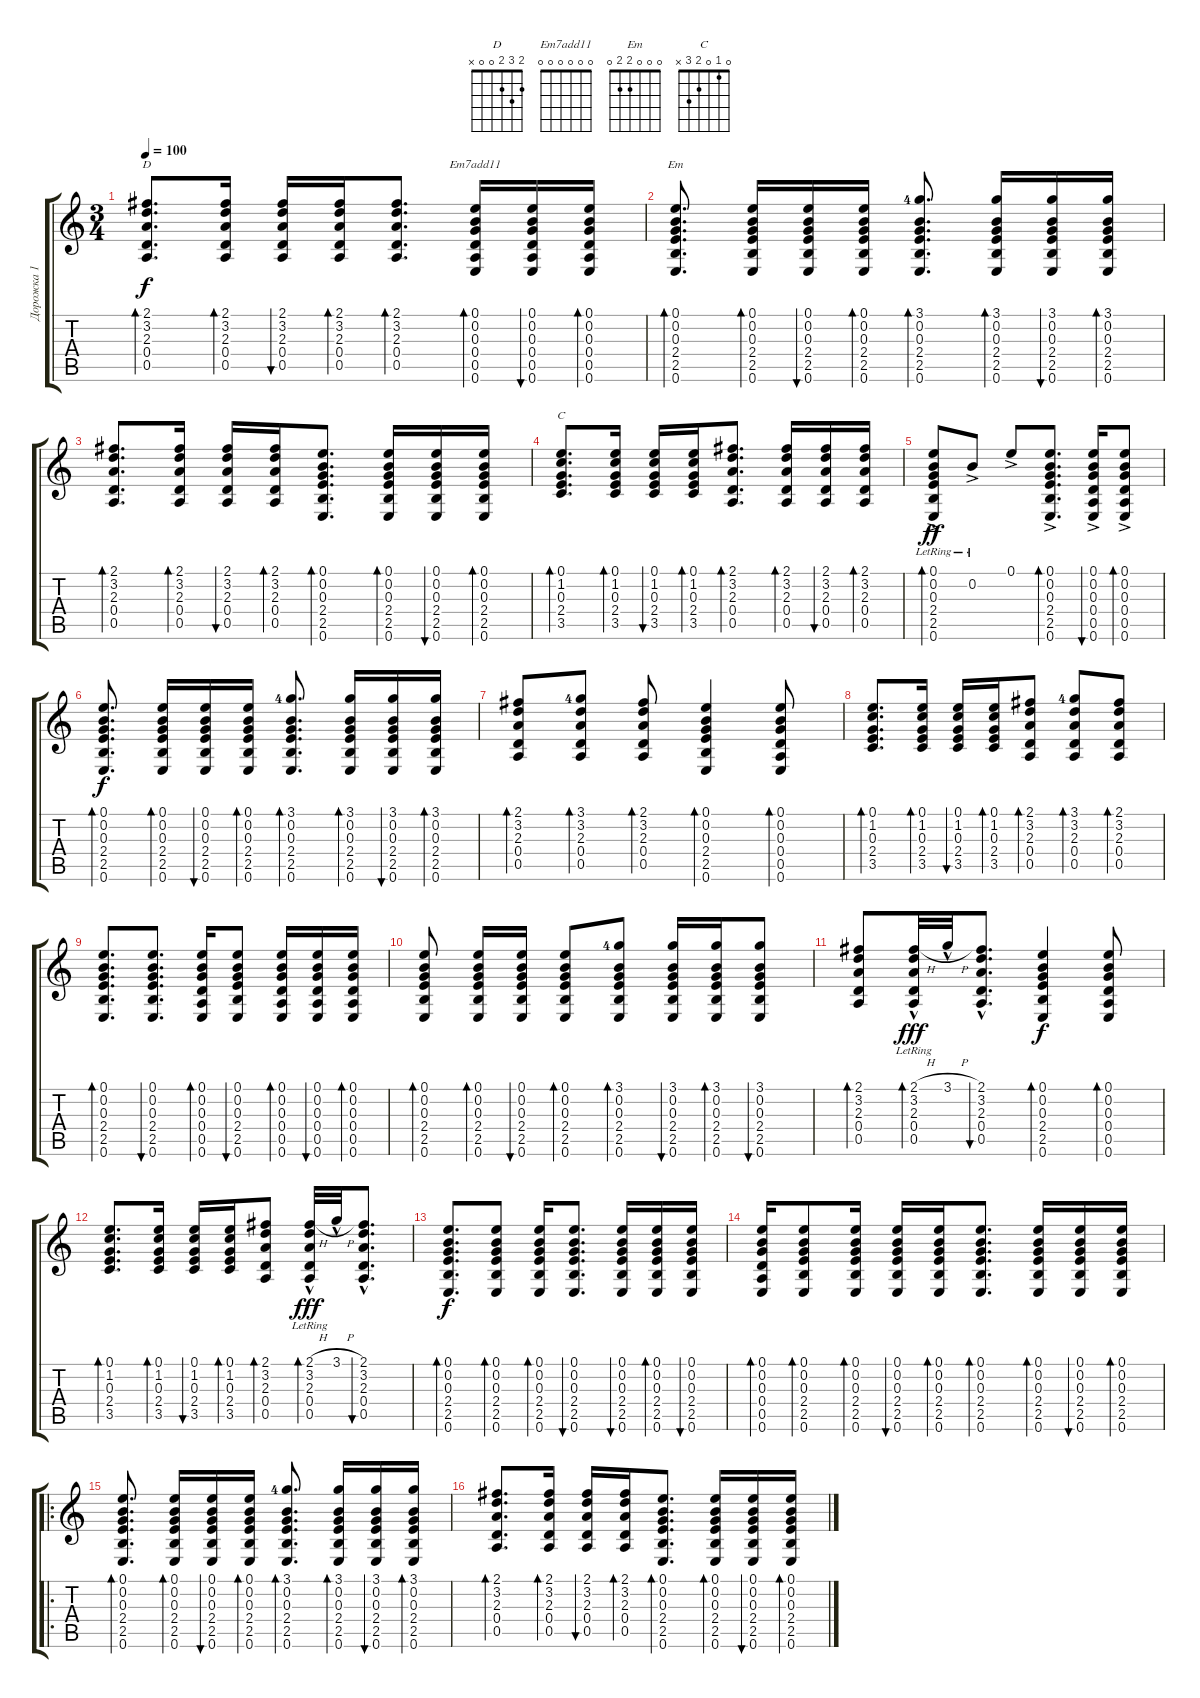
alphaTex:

\track ("Дорожка 1" "Дорожка 1") {instrument acousticguitarsteel}
\staff {score tabs}
\tuning (E4 B3 G3 D3 A2 E2) {hide}
\chord ("D" 2 3 2 0 0 x)
\chord ("Em7add11" 0 0 0 0 0 0)
\chord ("Em" 0 0 0 2 2 0)
\chord ("C" 0 1 0 2 3 x)
\ts (3 4)
\tempo 100
\clef g2
\ks c
(2.1 3.2 2.3 0.4 0.5).8{d bd 30 ch "D" dy f} (2.1 3.2 2.3 0.4 0.5).16{bd 30} (2.1 3.2 2.3 0.4 0.5).16{bu 30} (2.1 3.2 2.3 0.4 0.5).16{bd 30} (2.1 3.2 2.3 0.4 0.5).8{d bd 30} (0.1 0.2 0.3 0.4 0.5 0.6).16{bd 30 ch "Em7add11"} (0.1 0.2 0.3 0.4 0.5 0.6).16{bu 30} (0.1 0.2 0.3 0.4 0.5 0.6).16{bd 30} |
(0.1 0.2 0.3 2.4 2.5 0.6).8{d bd 30 ch "Em" beam split} (0.1 0.2 0.3 2.4 2.5 0.6).16{bd 30 beam merge} (0.1 0.2 0.3 2.4 2.5 0.6).16{bu 30} (0.1 0.2 0.3 2.4 2.5 0.6).16{bd 30 beam split} (3.1{lf 5} 0.2 0.3 2.4 2.5 0.6).8{d bd 30} (3.1 0.2 0.3 2.4 2.5 0.6).16{bd 30} (3.1 0.2 0.3 2.4 2.5 0.6).16{bu 30} (3.1 0.2 0.3 2.4 2.5 0.6).16{bd 30} |
(2.1 3.2 2.3 0.4 0.5).8{d bd 30} (2.1 3.2 2.3 0.4 0.5).16{bd 30} (2.1 3.2 2.3 0.4 0.5).16{bu 30} (2.1 3.2 2.3 0.4 0.5).16{bd 30} (0.1 0.2 0.3 2.4 2.5 0.6).8{d bd 30} (0.1 0.2 0.3 2.4 2.5 0.6).16{bd 30} (0.1 0.2 0.3 2.4 2.5 0.6).16{bu 30} (0.1 0.2 0.3 2.4 2.5 0.6).16{bd 30} |
(0.1 1.2 0.3 2.4 3.5).8{d bd 30 ch "C"} (0.1 1.2 0.3 2.4 3.5).16{bd 30} (0.1 1.2 0.3 2.4 3.5).16{bu 30} (0.1 1.2 0.3 2.4 3.5).16{bd 30} (2.1 3.2 2.3 0.4 0.5).8{d bd 30} (2.1 3.2 2.3 0.4 0.5).16{bd 30} (2.1 3.2 2.3 0.4 0.5).16{bu 30} (2.1 3.2 2.3 0.4 0.5).16{bd 30} |
(0.1{ac lr} 0.2 0.3{lr} 2.4{lr} 2.5{lr} 0.6{lr}).8{bd 30 dy ff} 0.2{ac lr}.8 0.1{ac}.8 (0.1{ac} 0.2 0.3 2.4 2.5 0.6).8{d bd 30} (0.1 0.2{ac} 0.3 0.4 0.5 0.6).16{bu 30} (0.1{ac} 0.2 0.3 0.4 0.5 0.6).8{bd 30} |
(0.1 0.2 0.3 2.4 2.5 0.6).8{d bd 30 dy f beam split} (0.1 0.2 0.3 2.4 2.5 0.6).16{bd 30 beam merge} (0.1 0.2 0.3 2.4 2.5 0.6).16{bu 30} (0.1 0.2 0.3 2.4 2.5 0.6).16{bd 30 beam split} (3.1{lf 5} 0.2 0.3 2.4 2.5 0.6).8{d bd 30} (3.1 0.2 0.3 2.4 2.5 0.6).16{bd 30} (3.1 0.2 0.3 2.4 2.5 0.6).16{bu 30} (3.1 0.2 0.3 2.4 2.5 0.6).16{bd 30} |
(2.1 3.2 2.3 0.4 0.5).8{bd 30} (3.1{lf 5} 3.2 2.3 0.4 0.5).8{bd 30} (2.1 3.2 2.3 0.4 0.5).8{bd 30} (0.1 0.2 0.3 2.4 2.5 0.6).4{bd 30} (0.1 0.2 0.3 0.4 0.5 0.6).8{bd 30} |
(0.1 1.2 0.3 2.4 3.5).8{d bd 30} (0.1 1.2 0.3 2.4 3.5).16{bd 30} (0.1 1.2 0.3 2.4 3.5).16{bu 30} (0.1 1.2 0.3 2.4 3.5).16{bd 30} (2.1 3.2 2.3 0.4 0.5).8{bd 30} (3.1{lf 5} 3.2 2.3 0.4 0.5).8{bd 30} (2.1 3.2 2.3 0.4 0.5).8{bd 30} |
(0.1 0.2 0.3 2.4 2.5 0.6).8{d bd 30} (0.1 0.2 0.3 2.4 2.5 0.6).8{d bu 30} (0.1 0.2 0.3 0.4 0.5 0.6).16{bd 30} (0.1 0.2 0.3 2.4 2.5 0.6).8{bu 30} (0.1 0.2 0.3 0.4 0.5 0.6).16{bd 30} (0.1 0.2 0.3 0.4 0.5 0.6).16{bu 30} (0.1 0.2 0.3 0.4 0.5 0.6).16{bd 30} |
(0.1 0.2 0.3 2.4 2.5 0.6).8{bd 30 beam split} (0.1 0.2 0.3 2.4 2.5 0.6).16{bd 30 beam merge} (0.1 0.2 0.3 2.4 2.5 0.6).16{bu 30} (0.1 0.2 0.3 2.4 2.5 0.6).8{bd 30} (3.1{lf 5} 0.2 0.3 2.4 2.5 0.6).8{bd 30} (3.1 0.2 0.3 2.4 2.5 0.6).16{bu 30} (3.1 0.2 0.3 2.4 2.5 0.6).16{bd 30} (3.1 0.2 0.3 2.4 2.5 0.6).8{bu 30} |
(2.1 3.2 2.3 0.4 0.5).8{bd 30} (2.1{h hac} 3.2{lr} 2.3{lr} 0.4{lr} 0.5{lr}).32{bd 30 dy fff} 3.1{h hac}.32 (2.1{hac} 3.2 2.3 0.4 0.5).8{d bu 30} (0.1 0.2 0.3 2.4 2.5 0.6).4{bd 30 dy f} (0.1 0.2 0.3 0.4 0.5 0.6).8{bd 30} |
(0.1 1.2 0.3 2.4 3.5).8{d bd 30} (0.1 1.2 0.3 2.4 3.5).16{bd 30} (0.1 1.2 0.3 2.4 3.5).16{bu 30} (0.1 1.2 0.3 2.4 3.5).16{bd 30} (2.1 3.2 2.3 0.4 0.5).8{bd 30} (2.1{h hac} 3.2{lr} 2.3{lr} 0.4{lr} 0.5{lr}).32{bd 30 dy fff} 3.1{h hac}.32 (2.1{hac} 3.2 2.3 0.4 0.5).8{d bu 30} |
(0.1 0.2 0.3 2.4 2.5 0.6).8{d bd 30 dy f} (0.1 0.2 0.3 2.4 2.5 0.6).8{bd 30} (0.1 0.2 0.3 2.4 2.5 0.6).16{bd 30} (0.1 0.2 0.3 2.4 2.5 0.6).8{d bu 30} (0.1 0.2 0.3 2.4 2.5 0.6).16{bu 30} (0.1 0.2 0.3 2.4 2.5 0.6).16{bd 30} (0.1 0.2 0.3 2.4 2.5 0.6).16{bu 30} |
(0.1 0.2 0.3 0.4 0.5 0.6).16{bd 30} (0.1 0.2 0.3 2.4 2.5 0.6).8{bd 30} (0.1 0.2 0.3 2.4 2.5 0.6).16{bd 30} (0.1 0.2 0.3 2.4 2.5 0.6).16{bu 30} (0.1 0.2 0.3 2.4 2.5 0.6).16{bd 30} (0.1 0.2 0.3 2.4 2.5 0.6).8{d bd 30} (0.1 0.2 0.3 2.4 2.5 0.6).16{bd 30} (0.1 0.2 0.3 2.4 2.5 0.6).16{bu 30} (0.1 0.2 0.3 2.4 2.5 0.6).16{bd 30} |
\ro
(0.1 0.2 0.3 2.4 2.5 0.6).8{d bd 30 beam split} (0.1 0.2 0.3 2.4 2.5 0.6).16{bd 30 beam merge} (0.1 0.2 0.3 2.4 2.5 0.6).16{bu 30} (0.1 0.2 0.3 2.4 2.5 0.6).16{bd 30 beam split} (3.1{lf 5} 0.2 0.3 2.4 2.5 0.6).8{d bd 30} (3.1 0.2 0.3 2.4 2.5 0.6).16{bd 30} (3.1 0.2 0.3 2.4 2.5 0.6).16{bu 30} (3.1 0.2 0.3 2.4 2.5 0.6).16{bd 30} |
(2.1 3.2 2.3 0.4 0.5).8{d bd 30} (2.1 3.2 2.3 0.4 0.5).16{bd 30} (2.1 3.2 2.3 0.4 0.5).16{bu 30} (2.1 3.2 2.3 0.4 0.5).16{bd 30} (0.1 0.2 0.3 2.4 2.5 0.6).8{d bd 30} (0.1 0.2 0.3 2.4 2.5 0.6).16{bd 30} (0.1 0.2 0.3 2.4 2.5 0.6).16{bu 30} (0.1 0.2 0.3 2.4 2.5 0.6).16{bd 30}
